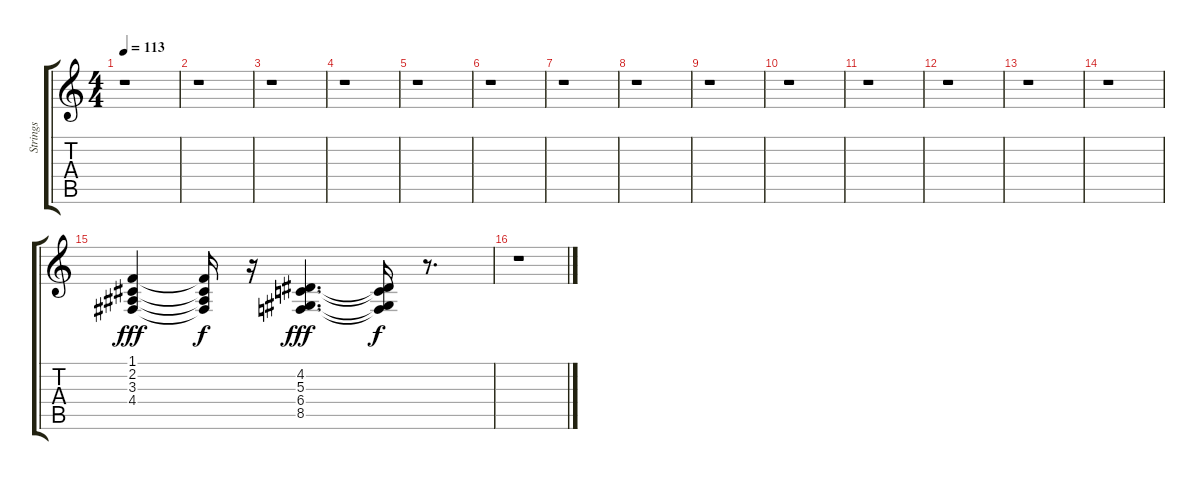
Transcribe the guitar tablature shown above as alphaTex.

\track ("Strings" "Strings") {instrument stringensemble1}
\staff {score tabs}
\tuning (E4 B3 G3 D3 A2 E2) {hide}
\ts (4 4)
\tempo 113
\clef g2
\ks c
r.1{dy f} |
r.1 |
r.1 |
r.1 |
r.1 |
r.1 |
r.1 |
r.1 |
r.1 |
r.1 |
r.1 |
r.1 |
r.1 |
r.1 |
(1.1 2.2 3.3 4.4).4{dy fff} (1.1{t} 2.2{t} 3.3{t} 4.4{t}).16{dy f} r.16 (4.2 5.3 6.4 8.5).4{d dy fff} (4.2{t} 5.3{t} 6.4{t} 8.5{t}).16{dy f} r.8{d} |
r.1
